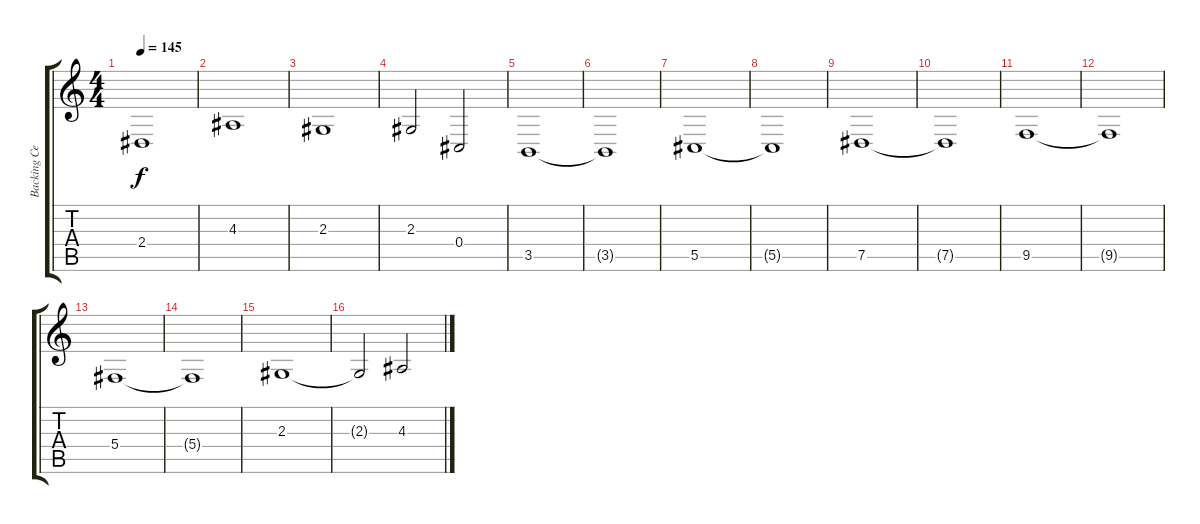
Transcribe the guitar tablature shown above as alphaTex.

\track ("Backing Cello" "Backing Ce") {instrument cello}
\staff {score tabs}
\tuning (Eb4 Bb3 Gb3 Db3 Ab2 Db2) {hide}
\ts (4 4)
\tempo 145
\clef g2
\ks c
2.4.1{dy f} |
4.3.1 |
2.3.1 |
2.3.2 0.4.2 |
3.5.1 |
3.5{t}.1 |
5.5.1 |
5.5{t}.1 |
7.5.1 |
7.5{t}.1 |
9.5.1 |
9.5{t}.1 |
5.4.1 |
5.4{t}.1 |
2.3.1 |
2.3{t}.2 4.3.2
